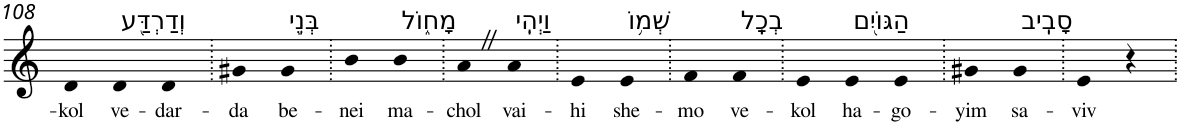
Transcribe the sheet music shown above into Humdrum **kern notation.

**kern	**text
*part1	*part1
*staff1	*staff1
*I"Piano	*
*I'Pno	*
!!LO:PB:g=z
*clefG2	*
*k[]	*
=108	=108
!	!LO:LY:b
4d	-kol
!LO:TX:a:t=וְדַרְדַּ֖ע	!
!	!LO:LY:b
4d	ve-
!	!LO:LY:b
4d	-dar-
=109.	=109.
!	!LO:LY:b
4g#X	-da
!LO:TX:a:t=בְּנֵ֣י	!
!	!LO:LY:b
4g#	be-
=110.	=110.
!	!LO:LY:b
4b	-nei
!LO:TX:a:t=מָח֑וֹל	!
!	!LO:LY:b
4b	ma-
=111.	=111.
!	!LO:LY:b
4aZ	-chol
!LO:TX:a:t=וַיְהִֽי	!
!	!LO:LY:b
4a	vai-
=112.	=112.
!	!LO:LY:b
4e	-hi
!LO:TX:a:t=שְׁמ֥וֹ	!
!	!LO:LY:b
4e	she-
=113.	=113.
!	!LO:LY:b
4f	-mo
!LO:TX:a:t=בְכָֽל	!
!	!LO:LY:b
4f	ve-
=114.	=114.
!	!LO:LY:b
4e	-kol
!LO:TX:a:t=הַגּוֹיִ֖ם	!
!	!LO:LY:b
4e	ha-
!	!LO:LY:b
4e	-go-
=115.	=115.
!	!LO:LY:b
4g#X	-yim
!LO:TX:a:t=סָבִֽיב	!
!	!LO:LY:b
4g#	sa-
=116.	=116.
!	!LO:LY:b
4e	-viv
4r	.
=.	=.
*-	*-
